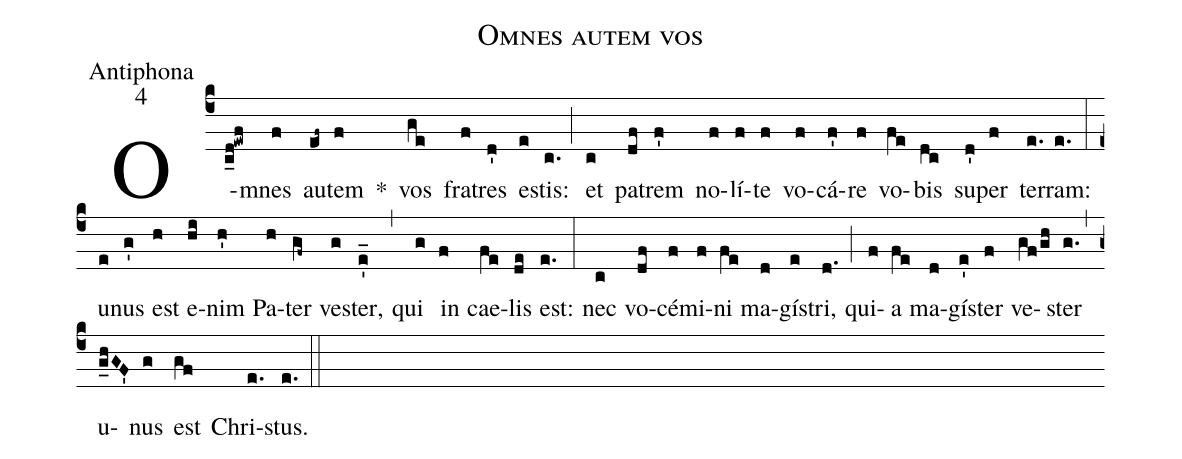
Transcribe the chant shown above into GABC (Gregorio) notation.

name:Omnes autem vos;
office-part:Antiphona;
mode:4;
%%
(c4) O(c_d!ewf)mnes(f) au(ef~)tem(f) *() vos(ge) fra(f)tres(d') e(e)stis:(c.) (;) et(c) pa(df)trem(f') no(f)lí(f)te(f) vo(f)cá(f')re(f) vo(fe)bis(dc) su(d')per(f) ter(e.)ram:(e.) (:) u(e)nus(g') est(h) e(hi)nim(h') Pa(h)ter(gf~) ve(g)ster,(e'_) (,) qui(g) in(f) cae(fe)lis(de) est:(e.) (:) nec(c) vo(df)cé(f)mi(f)ni(fe) ma(d)gí(e)stri,(d.) (;) qui(f)a(fe) ma(d)gí(e')ster(f) ve(gf/gh)ster(g.) (,) u(g_hGF')nus(g) est(gf) Chri(e.)stus.(e.) (::)
